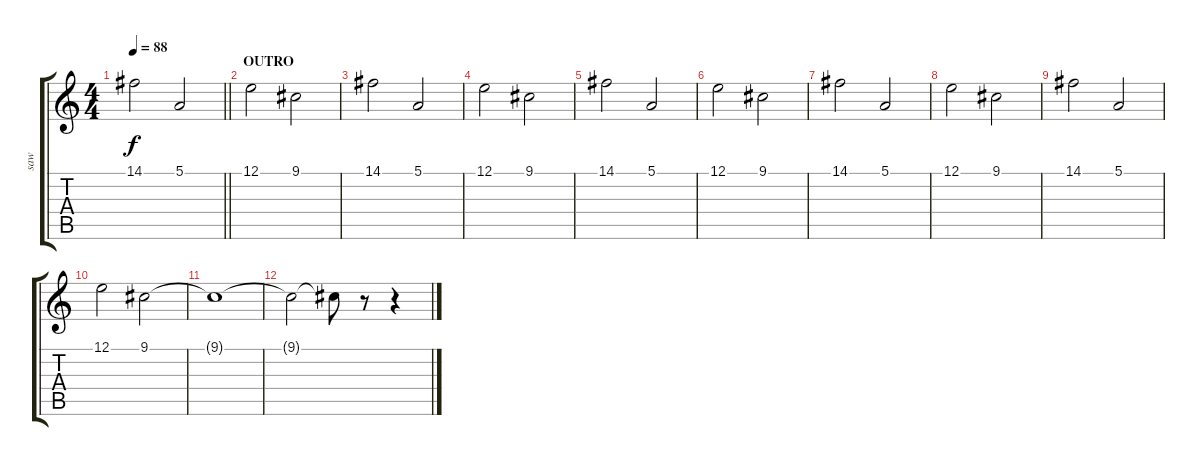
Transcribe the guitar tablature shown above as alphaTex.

\track ("saw" "saw") {instrument stringensemble1}
\staff {score tabs}
\tuning (E4 B3 G3 D3 A2 E2) {hide}
\ts (4 4)
\tempo 88
\clef g2
\barLineRight lightlight
\ks c
14.1.2{dy f} 5.1.2 |
\section ("" "OUTRO")
12.1.2 9.1.2 |
14.1.2 5.1.2 |
12.1.2 9.1.2 |
14.1.2 5.1.2 |
12.1.2 9.1.2 |
14.1.2 5.1.2 |
12.1.2 9.1.2 |
14.1.2 5.1.2 |
12.1.2 9.1.2 |
9.1{t}.1 |
9.1{t}.2 9.1{t}.8 r.8 r.4
